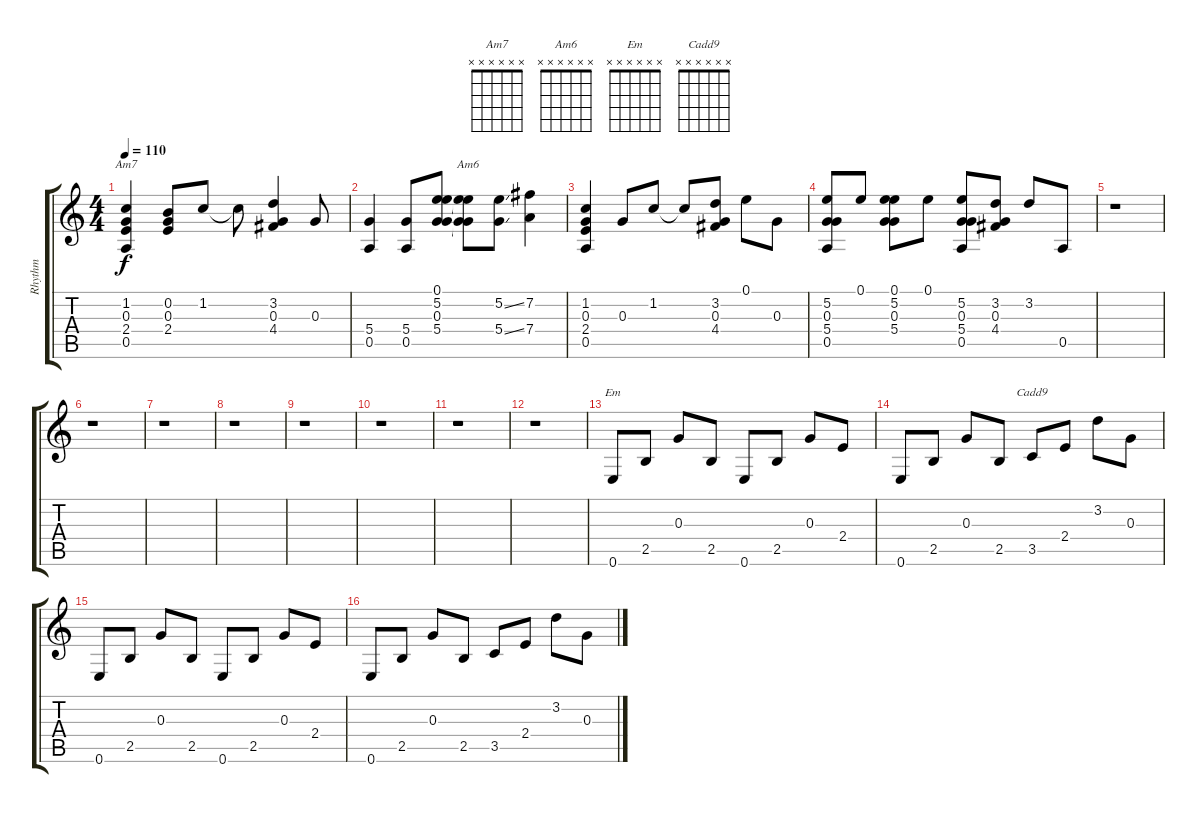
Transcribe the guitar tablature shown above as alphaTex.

\track ("Rhythm" "Rhythm") {instrument electricguitarclean}
\staff {score tabs}
\tuning (E4 B3 G3 D3 A2 E2) {hide}
\chord ("Am7" x x x x x x)
\chord ("Am6" x x x x x x)
\chord ("Em" x x x x x x)
\chord ("Cadd9" x x x x x x)
\ts (4 4)
\tempo 110
\clef g2
\ks c
(1.2 0.3 2.4 0.5).4{ch "Am7" dy f} (0.2 0.3 2.4).8 1.2.8 1.2{t}.8 (3.2 0.3 4.4).4 0.3.8 |
(5.4 0.5).4 (5.4 0.5).8 (0.1 5.2 0.3 5.4).8 (0.1{t} 5.2{t} 0.3{t} 5.4{t}).8{ch "Am6"} (5.2{ss} 5.4{ss}).8 (7.2 7.4).4 |
(1.2 0.3 2.4 0.5).4 0.3.8 1.2.8 1.2{t}.8 (3.2 0.3 4.4).8 0.1.8 0.3.8 |
(5.2 0.3 5.4 0.5).8 0.1.8 (0.1 5.2 0.3 5.4).8 0.1.8 (5.2 0.3 5.4 0.5).8 (3.2 0.3 4.4).8 3.2.8 0.5.8 |
r.1 |
r.1 |
r.1 |
r.1 |
r.1 |
r.1 |
r.1 |
r.1 |
0.6.8{ch "Em"} 2.5.8 0.3.8 2.5.8 0.6.8 2.5.8 0.3.8 2.4.8 |
0.6.8 2.5.8 0.3.8 2.5.8 3.5.8{ch "Cadd9"} 2.4.8 3.2.8 0.3.8 |
0.6.8 2.5.8 0.3.8 2.5.8 0.6.8 2.5.8 0.3.8 2.4.8 |
0.6.8 2.5.8 0.3.8 2.5.8 3.5.8 2.4.8 3.2.8 0.3.8
